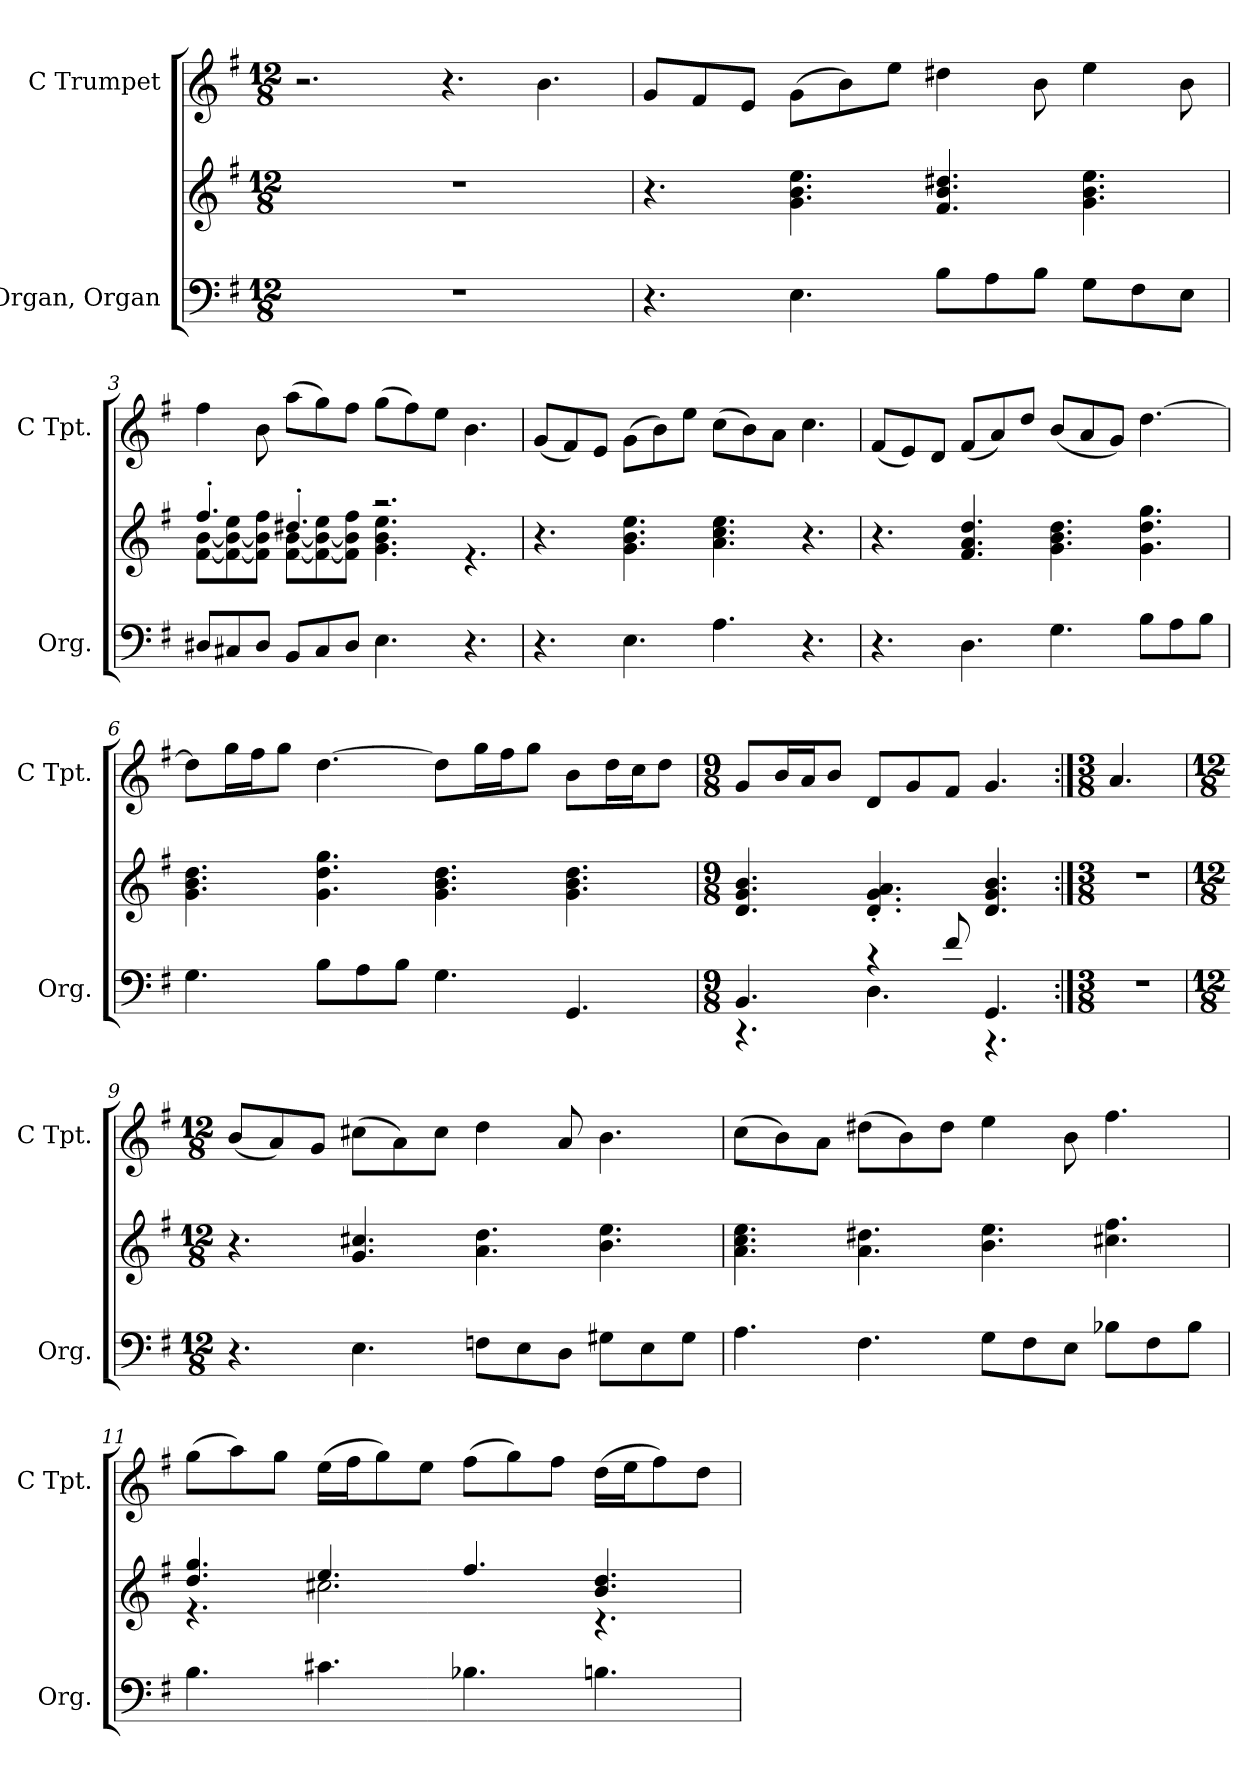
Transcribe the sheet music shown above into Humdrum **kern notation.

**kern	**kern	**kern
*part2	*part2	*part1
*staff3	*staff2	*staff1
*I"Organ, Organ	*	*I"C Trumpet
*I'Org.	*	*I'C Tpt.
*clefF4	*clefG2	*clefG2
*k[f#]	*k[f#]	*k[f#]
*M12/8	*M12/8	*M12/8
=1	=1	=1
1.r	1.r	2.r
.	.	4.r
.	.	4.b\
=2	=2	=2
4.r	4.r	8g/L
.	.	8f#/
.	.	8e/J
4.E\	4.g\ 4.b\ 4.ee\	(8g\L
.	.	8b\)
.	.	8ee\J
8B\L	4.f#/ 4.b/ 4.dd#X/	4dd#X\
8A\	.	.
8B\J	.	8b\
8G\L	4.g\ 4.b\ 4.ee\	4ee\
8F#\	.	.
8E\J	.	8b\
=3	=3	=3
*	*^	*
8D#X/L	4.ff#'/	[8f#\ [8b\L	4ff#\
8C#X/	.	8f#\_ 8b\_ 8ee\	.
8D#/J	.	8f#\] 8b\] 8ff#\J	8b\
8BB/L	4.dd#X'/	[8f#\ [8b\L	(8aa\L
8C#/	.	8f#\_ 8b\_ 8ee\	8gg\)
8D#/J	.	8f#\] 8b\] 8ff#\J	8ff#\J
4.E\	2.r	4.g\ 4.b\ 4.ee\	(8gg\L
.	.	.	8ff#\)
.	.	.	8ee\J
4.r	.	4.r	4.b\
*	*v	*v	*
!!LO:LB:g=z
=4	=4	=4
4.r	4.r	(8g/L
.	.	8f#/)
.	.	8e/J
4.E\	4.g\ 4.b\ 4.ee\	(8g\L
.	.	8b\)
.	.	8ee\J
4.A\	4.a\ 4.cc\ 4.ee\	(8cc\L
.	.	8b\)
.	.	8a\J
4.r	4.r	4.cc\
=5	=5	=5
4.r	4.r	(8f#/L
.	.	8e/)
.	.	8d/J
4.D\	4.f#/ 4.a/ 4.dd/	(8f#/L
.	.	8a/)
.	.	8dd/J
4.G\	4.g\ 4.b\ 4.dd\	(8b/L
.	.	8a/
.	.	8g/J)
8B\L	4.g\ 4.dd\ 4.gg\	[4.dd\
8A\	.	.
8B\J	.	.
=6	=6	=6
4.G\	4.g\ 4.b\ 4.dd\	8dd\L]
.	.	16gg\L
.	.	16ff#\J
.	.	8gg\J
8B\L	4.g\ 4.dd\ 4.gg\	[4.dd\
8A\	.	.
8B\J	.	.
4.G\	4.g\ 4.b\ 4.dd\	8dd\L]
.	.	16gg\L
.	.	16ff#\J
.	.	8gg\J
4.GG/	4.g\ 4.b\ 4.dd\	8b\L
.	.	16dd\L
.	.	16cc\J
.	.	8dd\J
!!LO:LB:g=z
=7	=7	=7
*M9/8	*M9/8	*M9/8
*^	*	*
4.BB/	4.r	4.d/ 4.g/ 4.b/	8g/L
.	.	.	16b/L
.	.	.	16a/J
.	.	.	8b/J
4r	4.D\	4.d/' 4.g/' 4.a/'	8d/L
.	.	.	8g/
8f#/	.	.	8f#/J
4.GG/	4.r	4.d/ 4.g/ 4.b/	4.g/
*v	*v	*	*
=8:|!	=8:|!	=8:|!
*M3/8	*M3/8	*M3/8
4.r	4.r	4.a/
=9	=9	=9
*M12/8	*M12/8	*M12/8
4.r	4.r	(8b/L
.	.	8a/)
.	.	8g/J
4.E\	4.g/ 4.cc#X/	(8cc#X\L
.	.	8a\)
.	.	8cc#\J
8Fn\L	4.a\ 4.dd\	4dd\
8E\	.	.
8D\J	.	8a/
8G#X\L	4.b\ 4.ee\	4.b\
8E\	.	.
8G#\J	.	.
=10	=10	=10
4.A\	4.a\ 4.cc\ 4.ee\	(8cc\L
.	.	8b\)
.	.	8a\J
4.F#\	4.a\ 4.dd#X\	(8dd#X\L
.	.	8b\)
.	.	8dd#\J
8G\L	4.b\ 4.ee\	4ee\
8F#\	.	.
8E\J	.	8b\
8B-X\L	4.cc#X\ 4.ff#\	4.ff#\
8F#\	.	.
8B-\J	.	.
!!LO:LB:g=z
=11	=11	=11
*	*^	*
4.B\	4.dd/ 4.gg/	4.r	(8gg\L
.	.	.	8aa\)
.	.	.	8gg\J
4.c#X\	4.ee/	2.cc#X\	(16ee\LL
.	.	.	16ff#\J
.	.	.	8gg\)
.	.	.	8ee\J
4.B-X\	4.ff#/	.	(8ff#\L
.	.	.	8gg\)
.	.	.	8ff#\J
4.Bn\	4.b/ 4.dd/	4.r	(16dd\LL
.	.	.	16ee\J
.	.	.	8ff#\)
.	.	.	8dd\J
*	*v	*v	*
=	=	=
*-	*-	*-
